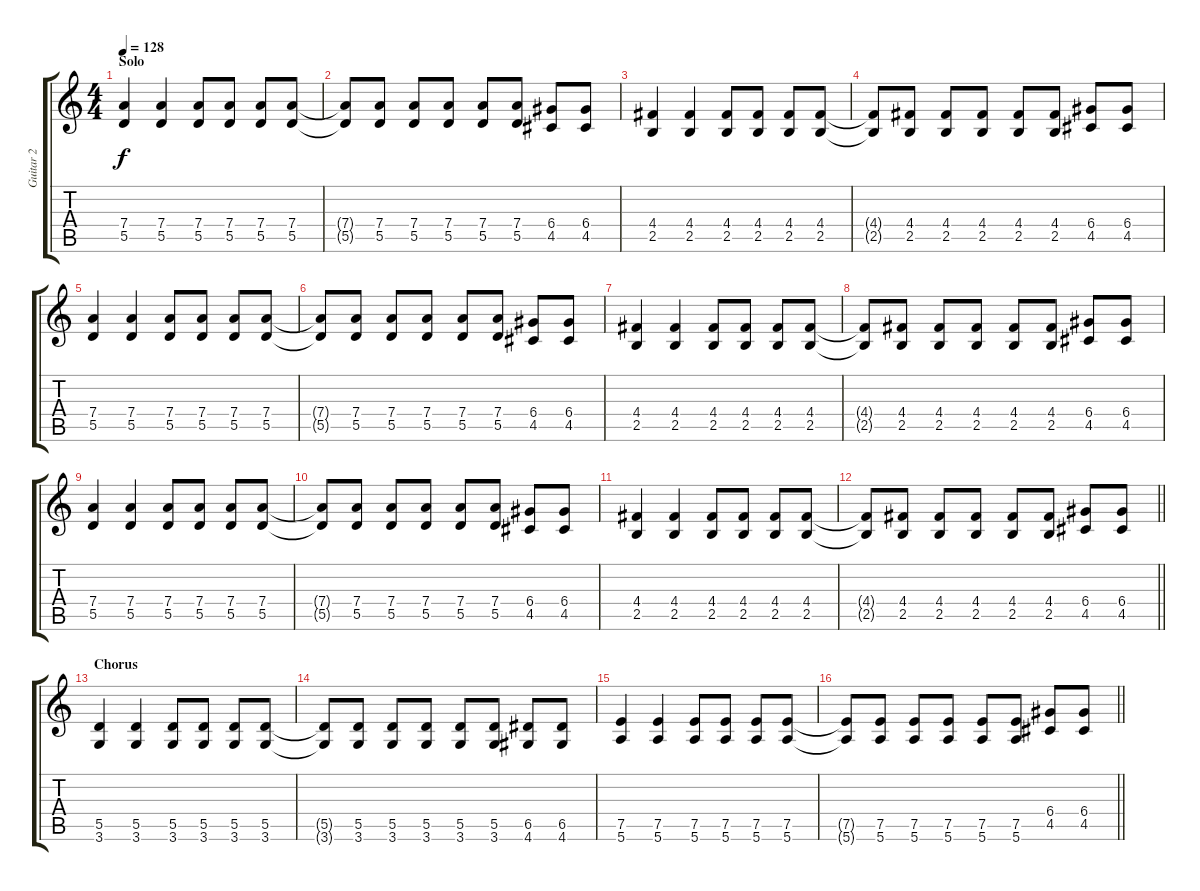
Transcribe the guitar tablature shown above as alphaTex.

\track ("Guitar 2" "Guitar 2") {instrument overdrivenguitar}
\staff {score tabs}
\tuning (E4 B3 G3 D3 A2 E2) {hide}
\ts (4 4)
\section ("" "Solo")
\tempo 128
\clef g2
\ks c
(7.4 5.5).4{dy f} (7.4 5.5).4 (7.4 5.5).8 (7.4 5.5).8 (7.4 5.5).8 (7.4 5.5).8 |
(7.4{t} 5.5{t}).8 (7.4 5.5).8 (7.4 5.5).8 (7.4 5.5).8 (7.4 5.5).8 (7.4 5.5).8 (6.4 4.5).8 (6.4 4.5).8 |
(4.4 2.5).4 (4.4 2.5).4 (4.4 2.5).8 (4.4 2.5).8 (4.4 2.5).8 (4.4 2.5).8 |
(4.4{t} 2.5{t}).8 (4.4 2.5).8 (4.4 2.5).8 (4.4 2.5).8 (4.4 2.5).8 (4.4 2.5).8 (6.4 4.5).8 (6.4 4.5).8 |
(7.4 5.5).4 (7.4 5.5).4 (7.4 5.5).8 (7.4 5.5).8 (7.4 5.5).8 (7.4 5.5).8 |
(7.4{t} 5.5{t}).8 (7.4 5.5).8 (7.4 5.5).8 (7.4 5.5).8 (7.4 5.5).8 (7.4 5.5).8 (6.4 4.5).8 (6.4 4.5).8 |
(4.4 2.5).4 (4.4 2.5).4 (4.4 2.5).8 (4.4 2.5).8 (4.4 2.5).8 (4.4 2.5).8 |
(4.4{t} 2.5{t}).8 (4.4 2.5).8 (4.4 2.5).8 (4.4 2.5).8 (4.4 2.5).8 (4.4 2.5).8 (6.4 4.5).8 (6.4 4.5).8 |
(7.4 5.5).4 (7.4 5.5).4 (7.4 5.5).8 (7.4 5.5).8 (7.4 5.5).8 (7.4 5.5).8 |
(7.4{t} 5.5{t}).8 (7.4 5.5).8 (7.4 5.5).8 (7.4 5.5).8 (7.4 5.5).8 (7.4 5.5).8 (6.4 4.5).8 (6.4 4.5).8 |
(4.4 2.5).4 (4.4 2.5).4 (4.4 2.5).8 (4.4 2.5).8 (4.4 2.5).8 (4.4 2.5).8 |
\barLineRight lightlight
(4.4{t} 2.5{t}).8 (4.4 2.5).8 (4.4 2.5).8 (4.4 2.5).8 (4.4 2.5).8 (4.4 2.5).8 (6.4 4.5).8 (6.4 4.5).8 |
\section ("" "Chorus")
(5.5 3.6).4 (5.5 3.6).4 (5.5 3.6).8 (5.5 3.6).8 (5.5 3.6).8 (5.5 3.6).8 |
(5.5{t} 3.6{t}).8 (5.5 3.6).8 (5.5 3.6).8 (5.5 3.6).8 (5.5 3.6).8 (5.5 3.6).8 (6.5 4.6).8 (6.5 4.6).8 |
(7.5 5.6).4 (7.5 5.6).4 (7.5 5.6).8 (7.5 5.6).8 (7.5 5.6).8 (7.5 5.6).8 |
\barLineRight lightlight
(7.5{t} 5.6{t}).8 (7.5 5.6).8 (7.5 5.6).8 (7.5 5.6).8 (7.5 5.6).8 (7.5 5.6).8 (6.4 4.5).8 (6.4 4.5).8
